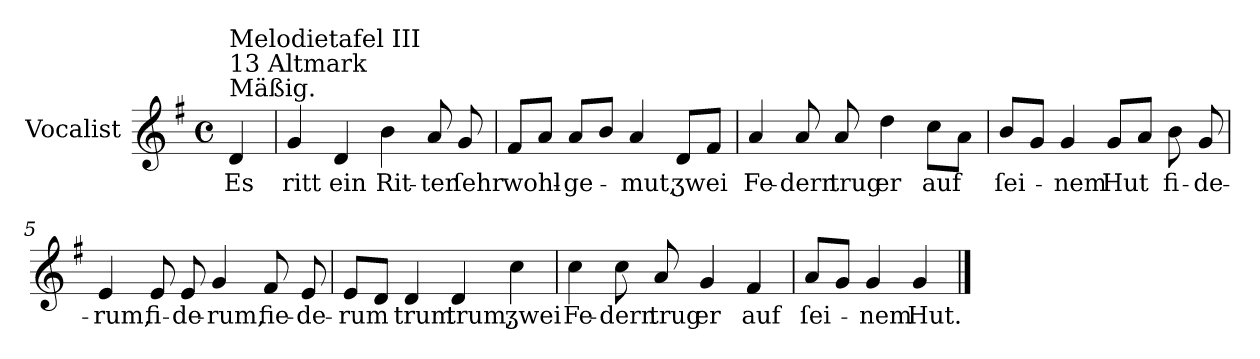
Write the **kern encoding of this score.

**kern	**text
*part1	*part1
*staff1	*staff1
*I"Vocalist	*
*k[f#]	*
*G:	*
*M4/4	*
*met(c)	*
=	=
!LO:TX:a:t=Mäßig.	!
!LO:TX:a:t=13 Altmark	!
!LO:TX:a:t=Melodietafel III	!
4d	Es
=1	=1
4g	ritt
4d	ein
4b	Rit-
8a	-ter
8g	ſehr
=2	=2
8f#L	wohl-
8aJ	.
8aL	-ge-
8bJ	.
4a	-mut,
8dL	ʒwei
8f#J	.
=3	=3
4a	Fe-
8a	-dern
8a	trug
4dd	er
8ccL	auf
8aJ	.
=4	=4
8bL	ſei-
8gJ	.
4g	-nem
8gL	Hut
8aJ	.
8b	fi-
8g	-de-
=5	=5
4e	-rum,
8e	fi-
8e	-de-
4g	-rum,
8f#	fie-
8e	-de-
=6	=6
8eL	-rum
8dJ	.
4d	trum
4d	trum,
4cc	ʒwei
=7	=7
4cc	Fe-
8cc	-dern
8a	trug
4g	er
4f#	auf
=8	=8
8aL	ſei-
8gJ	.
4g	-nem
4g	Hut.
==	==
*-	*-
